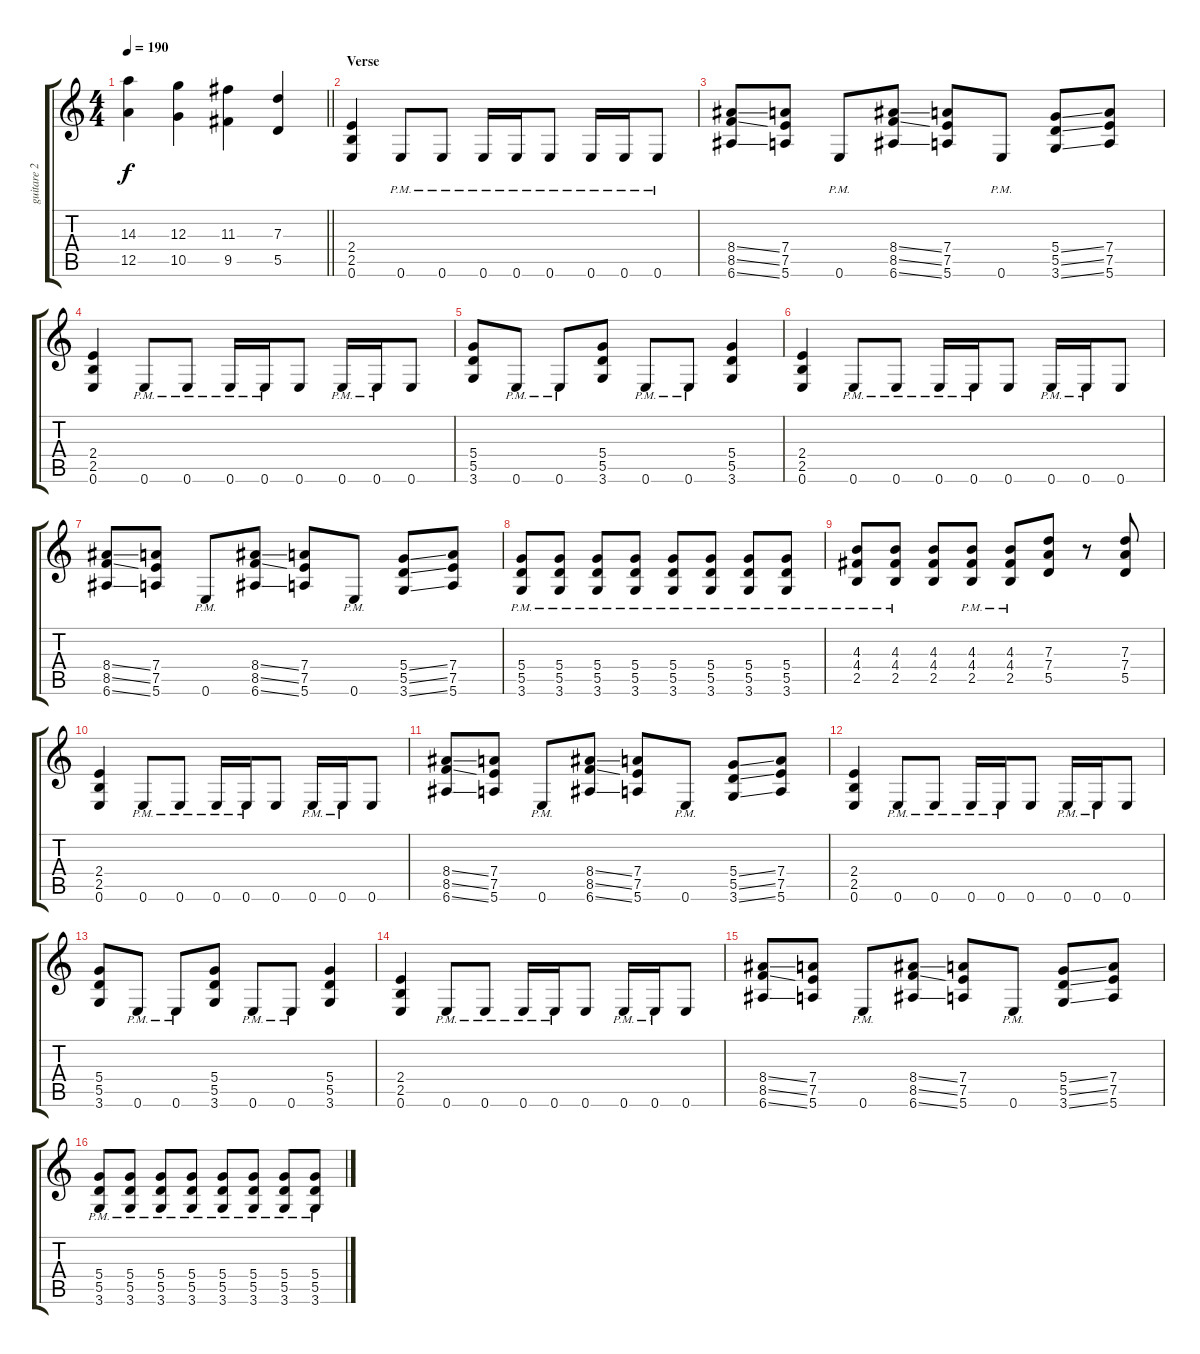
\track ("guitare 2" "guitare 2") {instrument distortionguitar}
\staff {score tabs}
\tuning (E4 B3 G3 D3 A2 E2) {hide}
\ts (4 4)
\tempo 190
\clef g2
\barLineRight lightlight
\ks c
(14.3 12.5).4{dy f} (12.3 10.5).4 (11.3 9.5).4 (7.3 5.5).4 |
\section ("" "Verse")
(2.4 2.5 0.6).4 0.6{pm}.8 0.6{pm}.8 0.6{pm}.16 0.6{pm}.16 0.6{pm}.8 0.6{pm}.16 0.6{pm}.16 0.6{pm}.8 |
(8.4{ss} 8.5{ss} 6.6{ss}).8 (7.4 7.5 5.6).8 0.6{pm}.8 (8.4{ss} 8.5{ss} 6.6{ss}).8 (7.4 7.5 5.6).8 0.6{pm}.8 (5.4{ss} 5.5{ss} 3.6{ss}).8 (7.4 7.5 5.6).8 |
(2.4 2.5 0.6).4 0.6{pm}.8 0.6{pm}.8 0.6{pm}.16 0.6{pm}.16 0.6.8 0.6{pm}.16 0.6{pm}.16 0.6.8 |
(5.4 5.5 3.6).8 0.6{pm}.8 0.6{pm}.8 (5.4 5.5 3.6).8 0.6{pm}.8 0.6{pm}.8 (5.4 5.5 3.6).4 |
(2.4 2.5 0.6).4 0.6{pm}.8 0.6{pm}.8 0.6{pm}.16 0.6{pm}.16 0.6.8 0.6{pm}.16 0.6{pm}.16 0.6.8 |
(8.4{ss} 8.5{ss} 6.6{ss}).8 (7.4 7.5 5.6).8 0.6{pm}.8 (8.4{ss} 8.5{ss} 6.6{ss}).8 (7.4 7.5 5.6).8 0.6{pm}.8 (5.4{ss} 5.5{ss} 3.6{ss}).8 (7.4 7.5 5.6).8 |
(5.4{pm} 5.5{pm} 3.6{pm}).8 (5.4{pm} 5.5{pm} 3.6{pm}).8 (5.4{pm} 5.5{pm} 3.6{pm}).8 (5.4{pm} 5.5{pm} 3.6{pm}).8 (5.4{pm} 5.5{pm} 3.6{pm}).8 (5.4{pm} 5.5{pm} 3.6{pm}).8 (5.4{pm} 5.5{pm} 3.6{pm}).8 (5.4{pm} 5.5{pm} 3.6{pm}).8 |
(4.3{pm} 4.4{pm} 2.5{pm}).8 (4.3{pm} 4.4{pm} 2.5{pm}).8 (4.3 4.4 2.5).8 (4.3{pm} 4.4{pm} 2.5{pm}).8 (4.3{pm} 4.4{pm} 2.5{pm}).8 (7.3 7.4 5.5).8 r.8 (7.3 7.4 5.5).8 |
(2.4 2.5 0.6).4 0.6{pm}.8 0.6{pm}.8 0.6{pm}.16 0.6{pm}.16 0.6.8 0.6{pm}.16 0.6{pm}.16 0.6.8 |
(8.4{ss} 8.5{ss} 6.6{ss}).8 (7.4 7.5 5.6).8 0.6{pm}.8 (8.4{ss} 8.5{ss} 6.6{ss}).8 (7.4 7.5 5.6).8 0.6{pm}.8 (5.4{ss} 5.5{ss} 3.6{ss}).8 (7.4 7.5 5.6).8 |
(2.4 2.5 0.6).4 0.6{pm}.8 0.6{pm}.8 0.6{pm}.16 0.6{pm}.16 0.6.8 0.6{pm}.16 0.6{pm}.16 0.6.8 |
(5.4 5.5 3.6).8 0.6{pm}.8 0.6{pm}.8 (5.4 5.5 3.6).8 0.6{pm}.8 0.6{pm}.8 (5.4 5.5 3.6).4 |
(2.4 2.5 0.6).4 0.6{pm}.8 0.6{pm}.8 0.6{pm}.16 0.6{pm}.16 0.6.8 0.6{pm}.16 0.6{pm}.16 0.6.8 |
(8.4{ss} 8.5{ss} 6.6{ss}).8 (7.4 7.5 5.6).8 0.6{pm}.8 (8.4{ss} 8.5{ss} 6.6{ss}).8 (7.4 7.5 5.6).8 0.6{pm}.8 (5.4{ss} 5.5{ss} 3.6{ss}).8 (7.4 7.5 5.6).8 |
(5.4{pm} 5.5{pm} 3.6{pm}).8 (5.4{pm} 5.5{pm} 3.6{pm}).8 (5.4{pm} 5.5{pm} 3.6{pm}).8 (5.4{pm} 5.5{pm} 3.6{pm}).8 (5.4{pm} 5.5{pm} 3.6{pm}).8 (5.4{pm} 5.5{pm} 3.6{pm}).8 (5.4{pm} 5.5{pm} 3.6{pm}).8 (5.4{pm} 5.5{pm} 3.6{pm}).8
